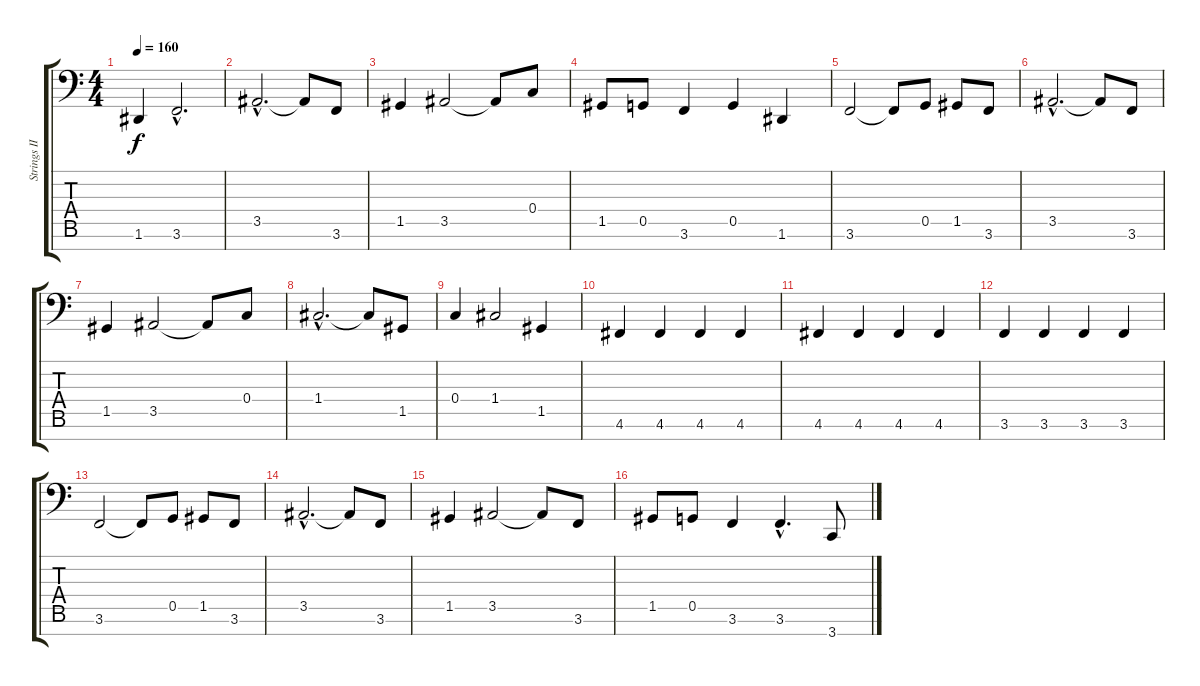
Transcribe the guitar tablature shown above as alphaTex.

\track ("Strings II" "Strings II") {instrument stringensemble1}
\staff {score tabs}
\tuning (D4 A3 F3 C3 G2 D2 A1) {hide}
\ts (4 4)
\tempo 160
\clef f4
\ks c
1.6.4{dy f} 3.6{hac}.2{d} |
3.5{hac}.2{d} 3.5{t}.8 3.6.8 |
1.5.4 3.5.2 3.5{t}.8 0.4.8 |
1.5.8 0.5.8 3.6.4 0.5.4 1.6.4 |
3.6.2 3.6{t}.8 0.5.8 1.5.8 3.6.8 |
3.5{hac}.2{d} 3.5{t}.8 3.6.8 |
1.5.4 3.5.2 3.5{t}.8 0.4.8 |
1.4{hac}.2{d} 1.4{t}.8 1.5.8 |
0.4.4 1.4.2 1.5.4 |
4.6.4 4.6.4 4.6.4 4.6.4 |
4.6.4 4.6.4 4.6.4 4.6.4 |
3.6.4 3.6.4 3.6.4 3.6.4 |
3.6.2 3.6{t}.8 0.5.8 1.5.8 3.6.8 |
3.5{hac}.2{d volume 16} 3.5{t}.8 3.6.8 |
1.5.4 3.5.2 3.5{t}.8 3.6.8 |
1.5.8 0.5.8 3.6.4 3.6{hac}.4{d} 3.7.8
